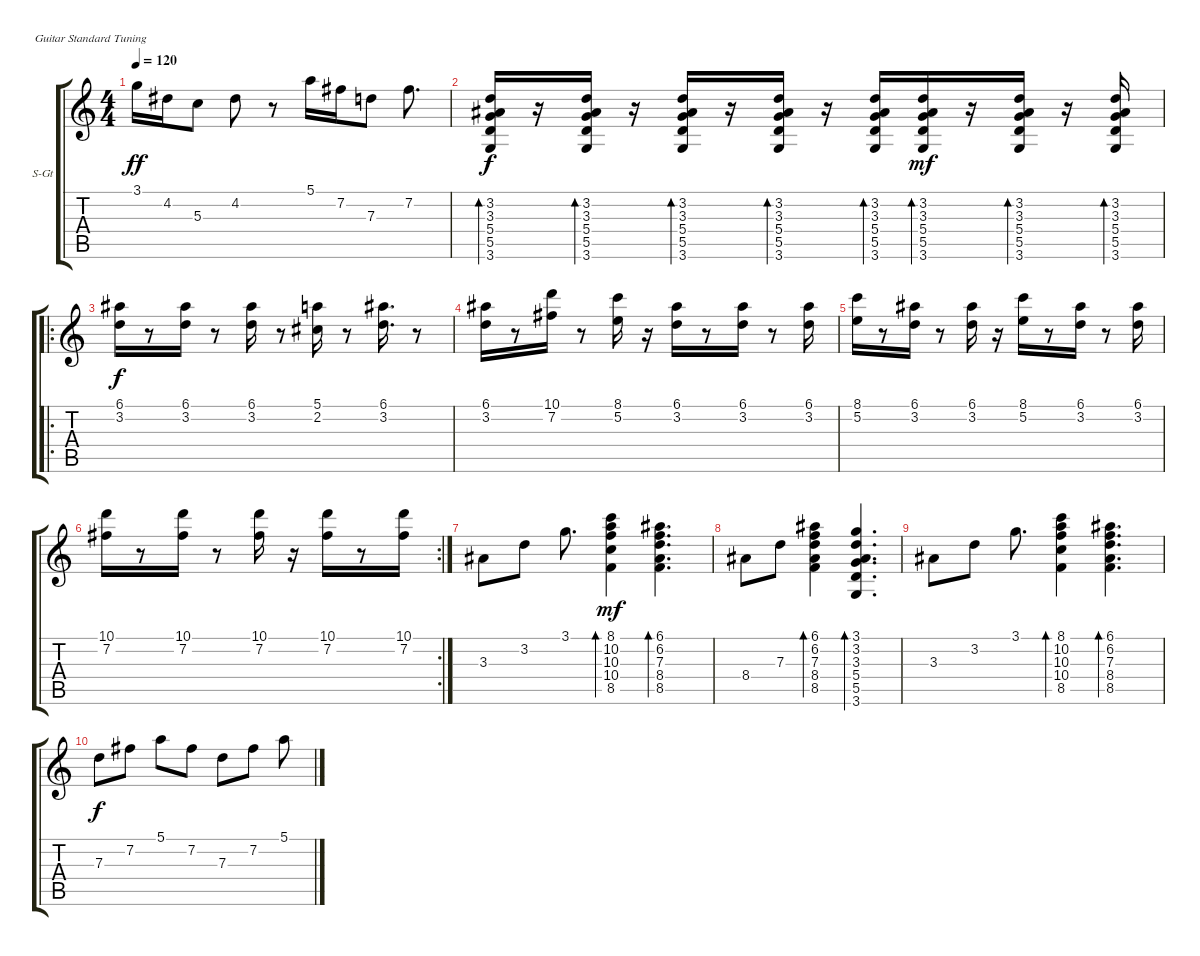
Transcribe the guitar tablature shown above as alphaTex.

\defaultSystemsLayout 4
\bracketExtendMode groupsimilarinstruments
\firstSystemTrackNameOrientation horizontal
\otherSystemsTrackNameOrientation horizontal
\track ("Steel Guitar" "S-Gt") {instrument acousticguitarsteel}
\staff {score tabs}
\tuning (E4 B3 G3 D3 A2 E2)
\ts (4 4)
\tempo 120
\clef g2
\ks c
3.1.16{dy ff} 4.2.16 5.3.8 4.2.8 r.8 5.1.16 7.2.16 7.3.8 7.2.8{d} |
(3.6 5.5 5.4 3.3 3.2).16{bd 33 dy f} r.16 (3.6 5.5 5.4 3.3 3.2).16{bd 33} r.16 (3.6 5.5 5.4 3.3 3.2).16{bd 33} r.16 (3.6 5.5 5.4 3.3 3.2).16{bd 33} r.16 (3.6 5.5 5.4 3.3 3.2).16{bd 33} (3.6 5.5 5.4 3.3 3.2).16{bd 33 dy mf} r.16 (3.6 5.5 5.4 3.3 3.2).16{bd 33} r.16 (3.6 5.5 5.4 3.3 3.2).16{bd 33} |
\ro
(3.2 6.1).16{dy f} r.8 (3.2 6.1).16 r.8 (3.2 6.1).16 r.8 (2.2 5.1).16 r.8 (3.2 6.1).16{d} r.8 |
(3.2 6.1).16 r.8 (10.1 7.2).16 r.8 (8.1 5.2).16 r.16 (6.1 3.2).16 r.8 (3.2 6.1).16 r.8 (3.2 6.1).16 |
(8.1 5.2).16 r.8 (3.2 6.1).16 r.8 (3.2 6.1).16 r.16 (8.1 5.2).16 r.8 (3.2 6.1).16 r.8 (6.1 3.2).16 |
\rc 2
(10.1 7.2).16 r.8 (10.1 7.2).16 r.8 (10.1 7.2).16 r.16 (10.1 7.2).16 r.8 (10.1 7.2).16 |
3.3.8 3.2.8 3.1.8{d} (10.3 10.2 8.1 10.4 8.5).4{bd 139 dy mf} (8.5 8.4 7.3 6.2 6.1).4{d bd 247} |
8.4.8 7.3.8 (8.5 8.4 7.3 6.2 6.1).4{bd 241} (3.6 5.5 5.4 3.3 3.1 3.2).4{d bd 241} |
3.3.8 3.2.8 3.1.8{d} (10.3 10.2 8.1 10.4 8.5).4{bd 139} (8.5 8.4 7.3 6.2 6.1).4{d bd 247} |
7.3.8{dy f} 7.2.8 5.1.8 7.2.8 7.3.8 7.2.8 5.1.8
